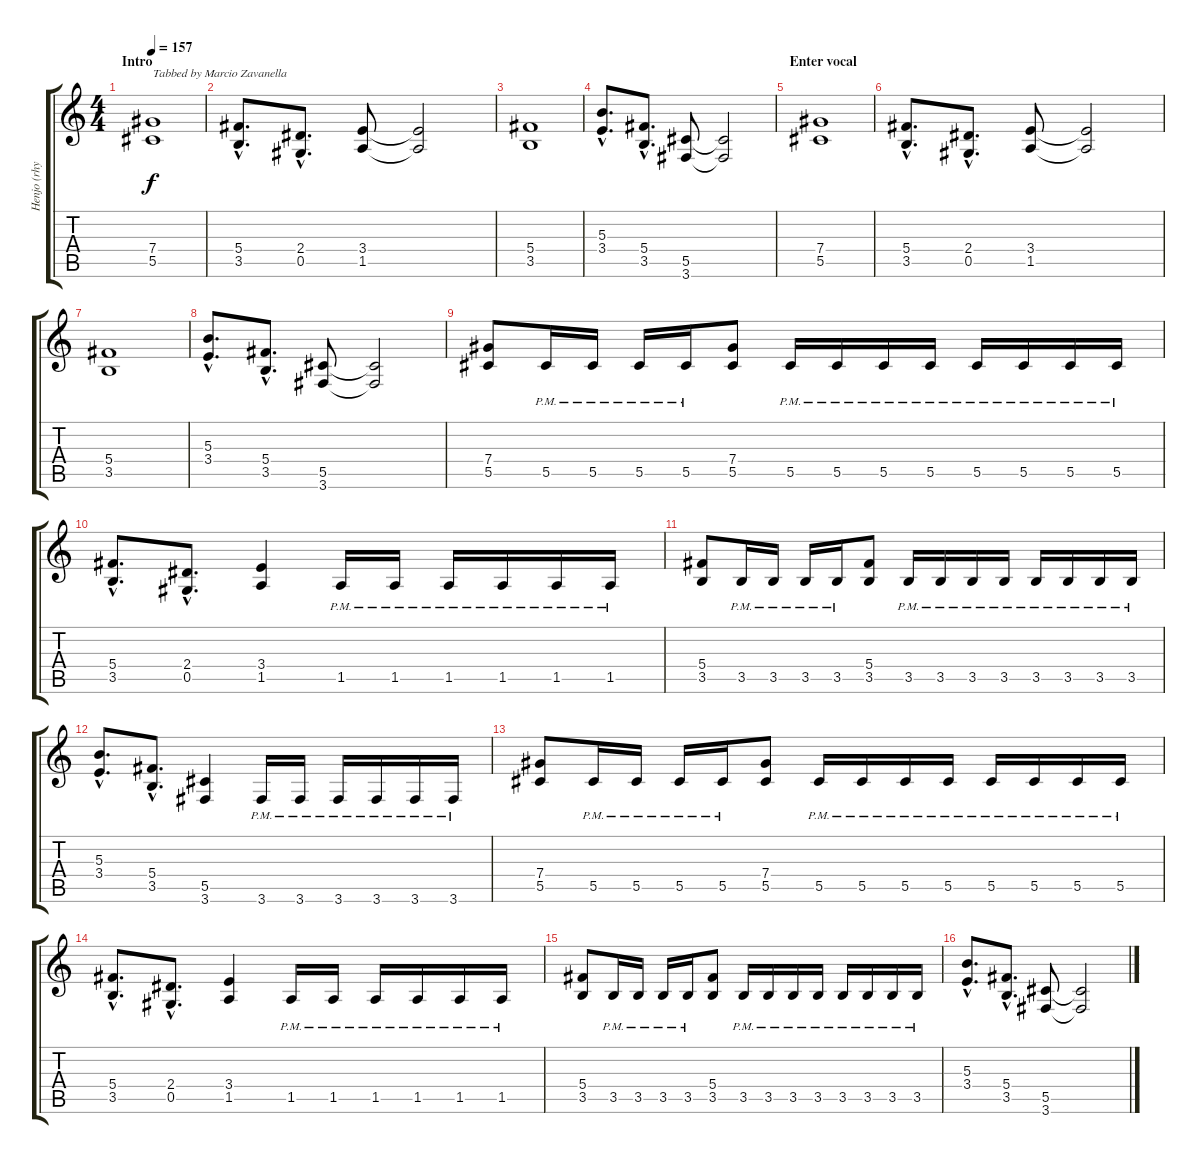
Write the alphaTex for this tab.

\track ("Henjo (rhythm)" "Henjo (rhy") {instrument distortionguitar}
\staff {score tabs}
\tuning (Eb4 Bb3 Gb3 Db3 Ab2 Eb2) {hide}
\ts (4 4)
\section ("" "Intro")
\tempo 157
\clef g2
\ks c
(7.4 5.5).1{txt "Tabbed by Marcio Zavanella" dy f instrument distortionguitar} |
(5.4{hac} 3.5{hac}).8{d} (2.4{hac} 0.5{hac}).8{d} (3.4 1.5).8 (3.4{t} 1.5{t}).2 |
(5.4 3.5).1 |
(5.3{hac} 3.4{hac}).8{d} (5.4{hac} 3.5{hac}).8{d} (5.5 3.6).8 (5.5{t} 3.6{t}).2 |
\section ("" "Enter vocal")
(7.4 5.5).1 |
(5.4{hac} 3.5{hac}).8{d} (2.4{hac} 0.5{hac}).8{d} (3.4 1.5).8 (3.4{t} 1.5{t}).2 |
(5.4 3.5).1 |
(5.3{hac} 3.4{hac}).8{d} (5.4{hac} 3.5{hac}).8{d} (5.5 3.6).8 (5.5{t} 3.6{t}).2 |
(7.4 5.5).8 5.5{pm}.16 5.5{pm}.16 5.5{pm}.16 5.5{pm}.16 (7.4 5.5).8 5.5{pm}.16 5.5{pm}.16 5.5{pm}.16 5.5{pm}.16 5.5{pm}.16 5.5{pm}.16 5.5{pm}.16 5.5{pm}.16 |
(5.4{hac} 3.5{hac}).8{d} (2.4{hac} 0.5{hac}).8{d} (3.4 1.5).4 1.5{pm}.16 1.5{pm}.16 1.5{pm}.16 1.5{pm}.16 1.5{pm}.16 1.5{pm}.16 |
(5.4 3.5).8 3.5{pm}.16 3.5{pm}.16 3.5{pm}.16 3.5{pm}.16 (5.4 3.5).8 3.5{pm}.16 3.5{pm}.16 3.5{pm}.16 3.5{pm}.16 3.5{pm}.16 3.5{pm}.16 3.5{pm}.16 3.5{pm}.16 |
(5.3{hac} 3.4{hac}).8{d} (5.4{hac} 3.5{hac}).8{d} (5.5 3.6).4 3.6{pm}.16 3.6{pm}.16 3.6{pm}.16 3.6{pm}.16 3.6{pm}.16 3.6{pm}.16 |
(7.4 5.5).8 5.5{pm}.16 5.5{pm}.16 5.5{pm}.16 5.5{pm}.16 (7.4 5.5).8 5.5{pm}.16 5.5{pm}.16 5.5{pm}.16 5.5{pm}.16 5.5{pm}.16 5.5{pm}.16 5.5{pm}.16 5.5{pm}.16 |
(5.4{hac} 3.5{hac}).8{d} (2.4{hac} 0.5{hac}).8{d} (3.4 1.5).4 1.5{pm}.16 1.5{pm}.16 1.5{pm}.16 1.5{pm}.16 1.5{pm}.16 1.5{pm}.16 |
(5.4 3.5).8 3.5{pm}.16 3.5{pm}.16 3.5{pm}.16 3.5{pm}.16 (5.4 3.5).8 3.5{pm}.16 3.5{pm}.16 3.5{pm}.16 3.5{pm}.16 3.5{pm}.16 3.5{pm}.16 3.5{pm}.16 3.5{pm}.16 |
(5.3{hac} 3.4{hac}).8{d} (5.4{hac} 3.5{hac}).8{d} (5.5 3.6).8 (5.5{t} 3.6{t}).2
